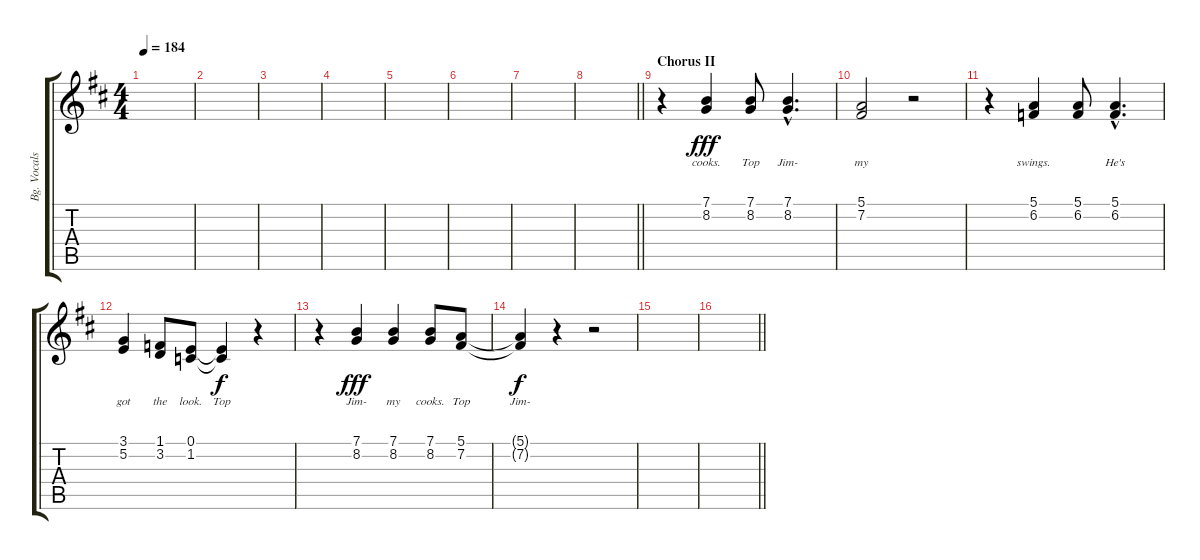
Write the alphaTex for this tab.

\track ("Bg. Vocals" "Bg. Vocals") {instrument synthvoice}
\staff {score tabs}
\tuning (E4 B3 G3 D3 A2 E2) {hide}
\ts (4 4)
\tempo 184
\clef g2
\ks d
|
|
|
|
|
|
|
\barLineRight lightlight
|
\section ("" "Chorus II")
r.4 (7.1 8.2).4{lyrics (0 "cooks.") lyrics (1 "") lyrics (2 "") lyrics (3 "") lyrics (4 "") dy fff} (7.1 8.2).8{lyrics (0 "Top") lyrics (1 "") lyrics (2 "") lyrics (3 "") lyrics (4 "")} (7.1{hac} 8.2{hac}).4{d lyrics (0 "Jim-") lyrics (1 "") lyrics (2 "") lyrics (3 "") lyrics (4 "")} |
(5.1 7.2).2{lyrics (0 "my") lyrics (1 "") lyrics (2 "") lyrics (3 "") lyrics (4 "")} r.2 |
r.4 (5.1 6.2).4{lyrics (0 "swings.") lyrics (1 "") lyrics (2 "") lyrics (3 "") lyrics (4 "")} (5.1 6.2).8{lyrics (0 "") lyrics (1 "") lyrics (2 "") lyrics (3 "") lyrics (4 "")} (5.1{hac} 6.2{hac}).4{d lyrics (0 "He's") lyrics (1 "") lyrics (2 "") lyrics (3 "") lyrics (4 "")} |
(3.1 5.2).4{lyrics (0 "got") lyrics (1 "") lyrics (2 "") lyrics (3 "") lyrics (4 "")} (1.1 3.2).8{lyrics (0 "the") lyrics (1 "") lyrics (2 "") lyrics (3 "") lyrics (4 "")} (0.1 1.2).8{lyrics (0 "look.") lyrics (1 "") lyrics (2 "") lyrics (3 "") lyrics (4 "")} (0.1{t} 1.2{t}).4{lyrics (0 "Top") lyrics (1 "") lyrics (2 "") lyrics (3 "") lyrics (4 "") dy f} r.4 |
r.4 (7.1 8.2).4{lyrics (0 "Jim-") lyrics (1 "") lyrics (2 "") lyrics (3 "") lyrics (4 "") dy fff} (7.1 8.2).4{lyrics (0 "my") lyrics (1 "") lyrics (2 "") lyrics (3 "") lyrics (4 "")} (7.1 8.2).8{lyrics (0 "cooks.") lyrics (1 "") lyrics (2 "") lyrics (3 "") lyrics (4 "")} (5.1 7.2).8{lyrics (0 "Top") lyrics (1 "") lyrics (2 "") lyrics (3 "") lyrics (4 "")} |
(5.1{t} 7.2{t}).4{lyrics (0 "Jim-") lyrics (1 "") lyrics (2 "") lyrics (3 "") lyrics (4 "") dy f} r.4 r.2 |
|
\barLineRight lightlight
